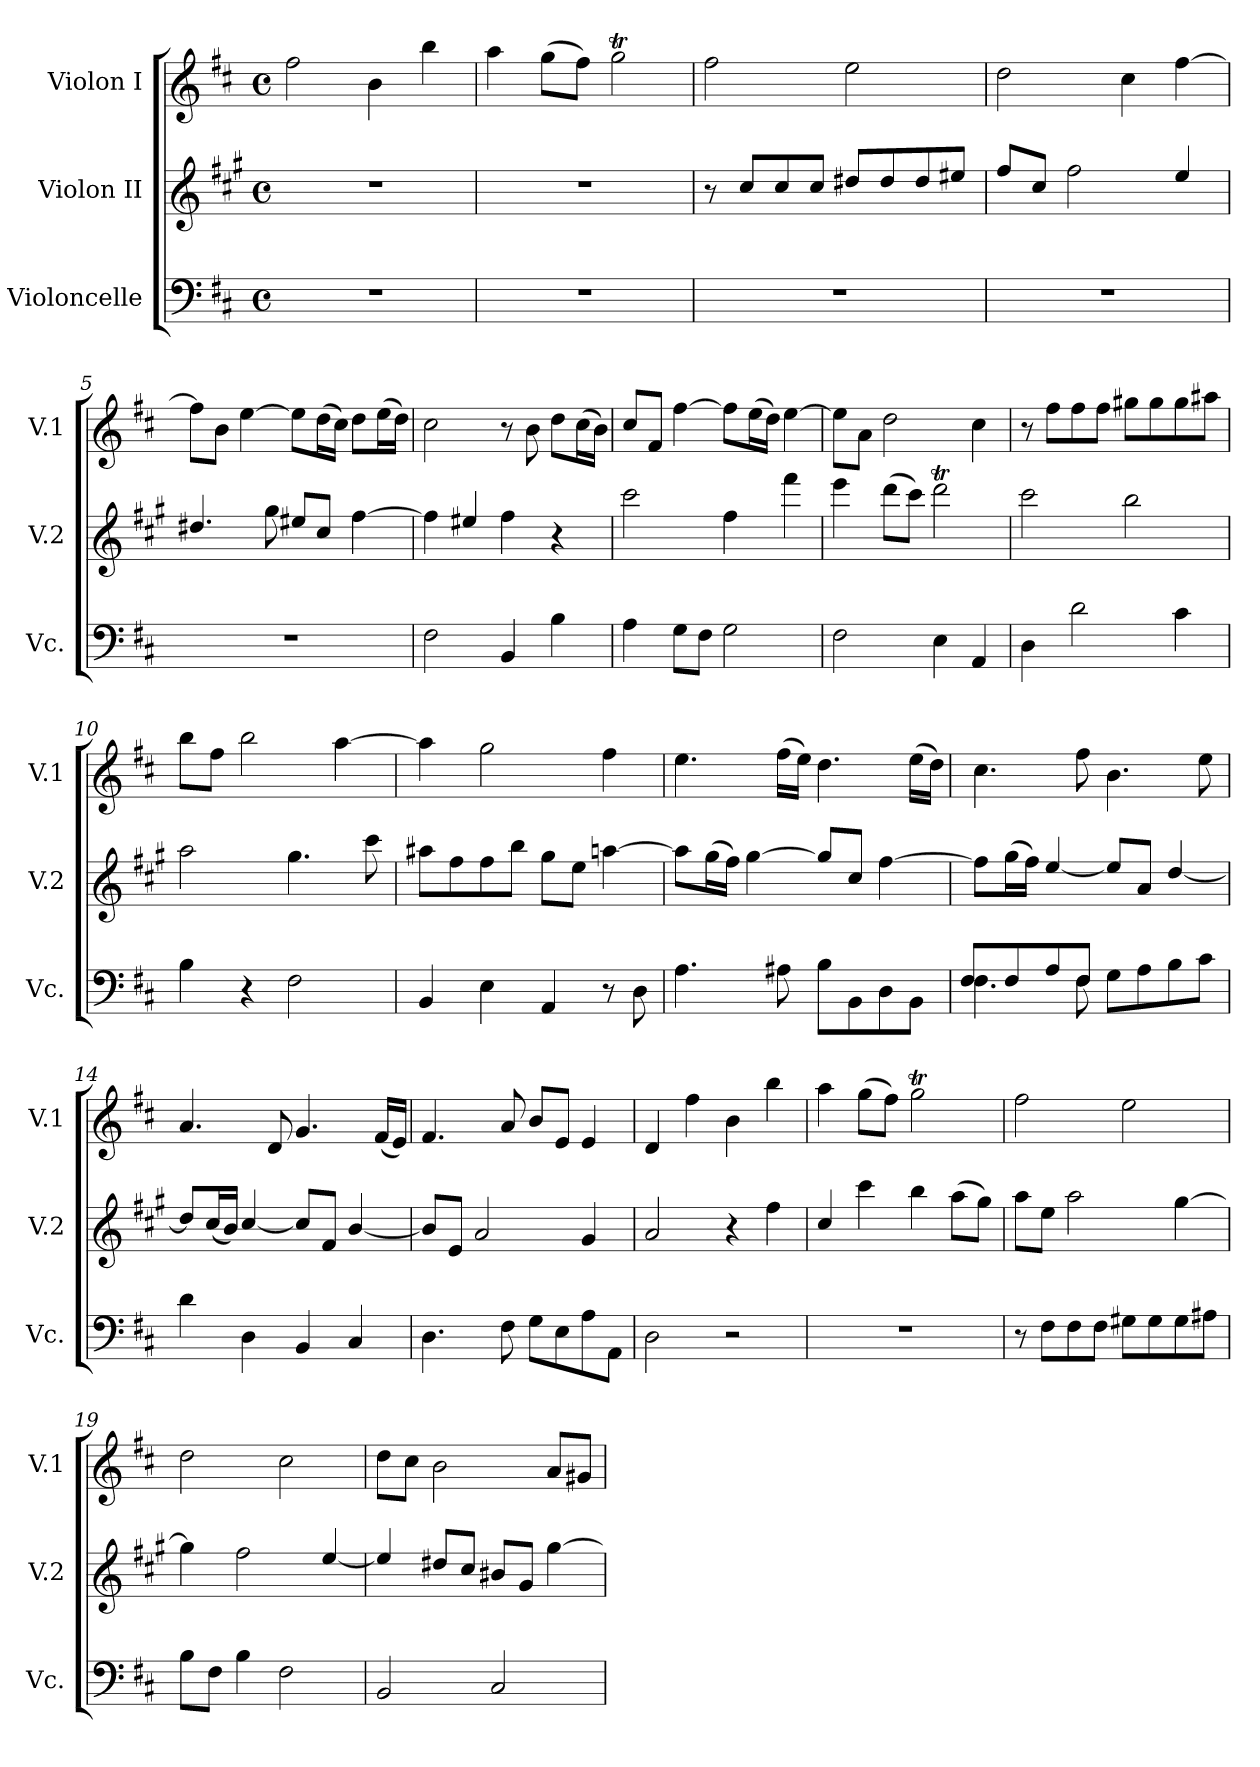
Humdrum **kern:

**kern	**kern	**kern
*part3	*part2	*part1
*staff3	*staff2	*staff1
*I"Violoncelle	*I"Violon II	*I"Violon I
*I'Vc.	*I'V.2	*I'V.1
*clefF4	*clefG2	*clefG2
*	*ITrd4c7	*
*k[f#c#]	*k[f#c#]	*k[f#c#]
*D:	*D:	*D:
*M4/4	*M4/4	*M4/4
*met(c)	*met(c)	*met(c)
=1	=1	=1
1r	1r	2ff#\
.	.	4b\
.	.	4bb\
=2	=2	=2
1r	1r	4aa\
.	.	(8gg\L
.	.	8ff#\J)
.	.	2ggT\
=3	=3	=3
1r	8r	2ff#\
.	8f#/L	.
.	8f#/	.
.	8f#/J	.
.	8g#X/L	2ee\
.	8g#/	.
.	8g#/	.
.	8a#X/J	.
=4	=4	=4
1r	8b/L	2dd\
.	8f#/J	.
.	2b\	.
.	.	4cc#\
.	4a/	[4ff#\
=5	=5	=5
1r	4.g#X/	8ff#\L]
.	.	8b\J
.	.	[4ee\
.	8cc#\	.
.	8a#X/L	8ee\L]
.	8f#/J	(16dd\L
.	.	16cc#\JJ)
.	[4b\	8dd\L
.	.	(16ee\L
.	.	16dd\JJ)
=6	=6	=6
2F#\	4b\]	2cc#\
.	4a#X/	.
4BB/	4b\	8r
.	.	8b\
4B\	4r	8dd\L
.	.	(16cc#\L
.	.	16b\JJ)
=7	=7	=7
4A\	2ff#\	8cc#/L
.	.	8f#/J
8G\L	.	[4ff#\
8F#\J	.	.
2G\	4b\	8ff#\L]
.	.	(16ee\L
.	.	16dd\JJ)
.	4bb\	[4ee\
=8	=8	=8
2F#\	4aa\	8ee\L]
.	.	8a\J
.	(8gg\L	2dd\
.	8ff#\J)	.
4E\	2ggT\	.
4AA/	.	4cc#\
=9	=9	=9
4D\	2ff#\	8r
.	.	8ff#\L
2d\	.	8ff#\
.	.	8ff#\J
.	2ee\	8gg#X\L
.	.	8gg#\
4c#\	.	8gg#\
.	.	8aa#X\J
!!LO:LB:g=z
=10	=10	=10
4B\	2dd\	8bb\L
.	.	8ff#\J
4r	.	2bb\
2F#\	4.cc#\	.
.	.	[4aa\
.	8ff#\	.
=11	=11	=11
4BB/	8dd#X\L	4aa\]
.	8b\	.
4E\	8b\	2gg\
.	8ee\J	.
4AA/	8cc#\L	.
.	8a\J	.
8r	[4ddn\	4ff#\
8D\	.	.
=12	=12	=12
4.A\	8dd\L]	4.ee\
.	(16cc#\L	.
.	16b\JJ)	.
.	[4cc#\	.
8A#X\	.	(16ff#\LL
.	.	16ee\JJ)
8B\L	8cc#/L]	4.dd\
8BB\	8f#/J	.
8D\	[4b\	.
8BB\J	.	(16ee\LL
.	.	16dd\JJ)
=13	=13	=13
*^	*	*
4.F#\	8F#/L	8b\L]	4.cc#\
.	8F#/	(16cc#\L	.
.	.	16b\JJ)	.
.	8A/	[4a/	.
8F#\	8F#/J	.	8ff#\
8G\L	2ryy	8a/L]	4.b\
8A\	.	8d/J	.
8B\	.	[4g/	.
8c#\J	.	.	8ee\
*v	*v	*	*
=14	=14	=14
4d\	8g/L]	4.a/
.	(16f#/L	.
.	16e/JJ)	.
4D\	[4f#/	.
.	.	8d/
4BB/	8f#/L]	4.g/
.	8B/J	.
4C#/	[4e/	.
.	.	(16f#/LL
.	.	16e/JJ)
=15	=15	=15
4.D\	8e/L]	4.f#/
.	8A/J	.
.	2d/	.
8F#\	.	8a/
8G\L	.	8b/L
8E\	.	8e/J
8A\	4c#/	4e/
8AA\J	.	.
=16	=16	=16
2D\	2d/	4d/
.	.	4ff#\
2r	4r	4b\
.	4b\	4bb\
=17	=17	=17
1r	4f#/	4aa\
.	4ff#\	(8gg\L
.	.	8ff#\J)
.	4ee\	2ggT\
.	(8dd\L	.
.	8cc#\J)	.
=18	=18	=18
8r	8dd\L	2ff#\
8F#\L	8a\J	.
8F#\	2dd\	.
8F#\J	.	.
8G#X\L	.	2ee\
8G#\	.	.
8G#\	[4cc#\	.
8A#X\J	.	.
!!LO:LB:g=z
=19	=19	=19
8B\L	4cc#\]	2dd\
8F#\J	.	.
4B\	2b\	.
2F#\	.	2cc#\
.	[4a/	.
=20	=20	=20
2BB/	4a/]	8dd\L
.	.	8cc#\J
.	8g#X/L	2b\
.	8f#/J	.
2C#/	8e#X/L	.
.	8c#/J	.
.	[4cc#\	8a/L
.	.	8g#X/J
=	=	=
*-	*-	*-
